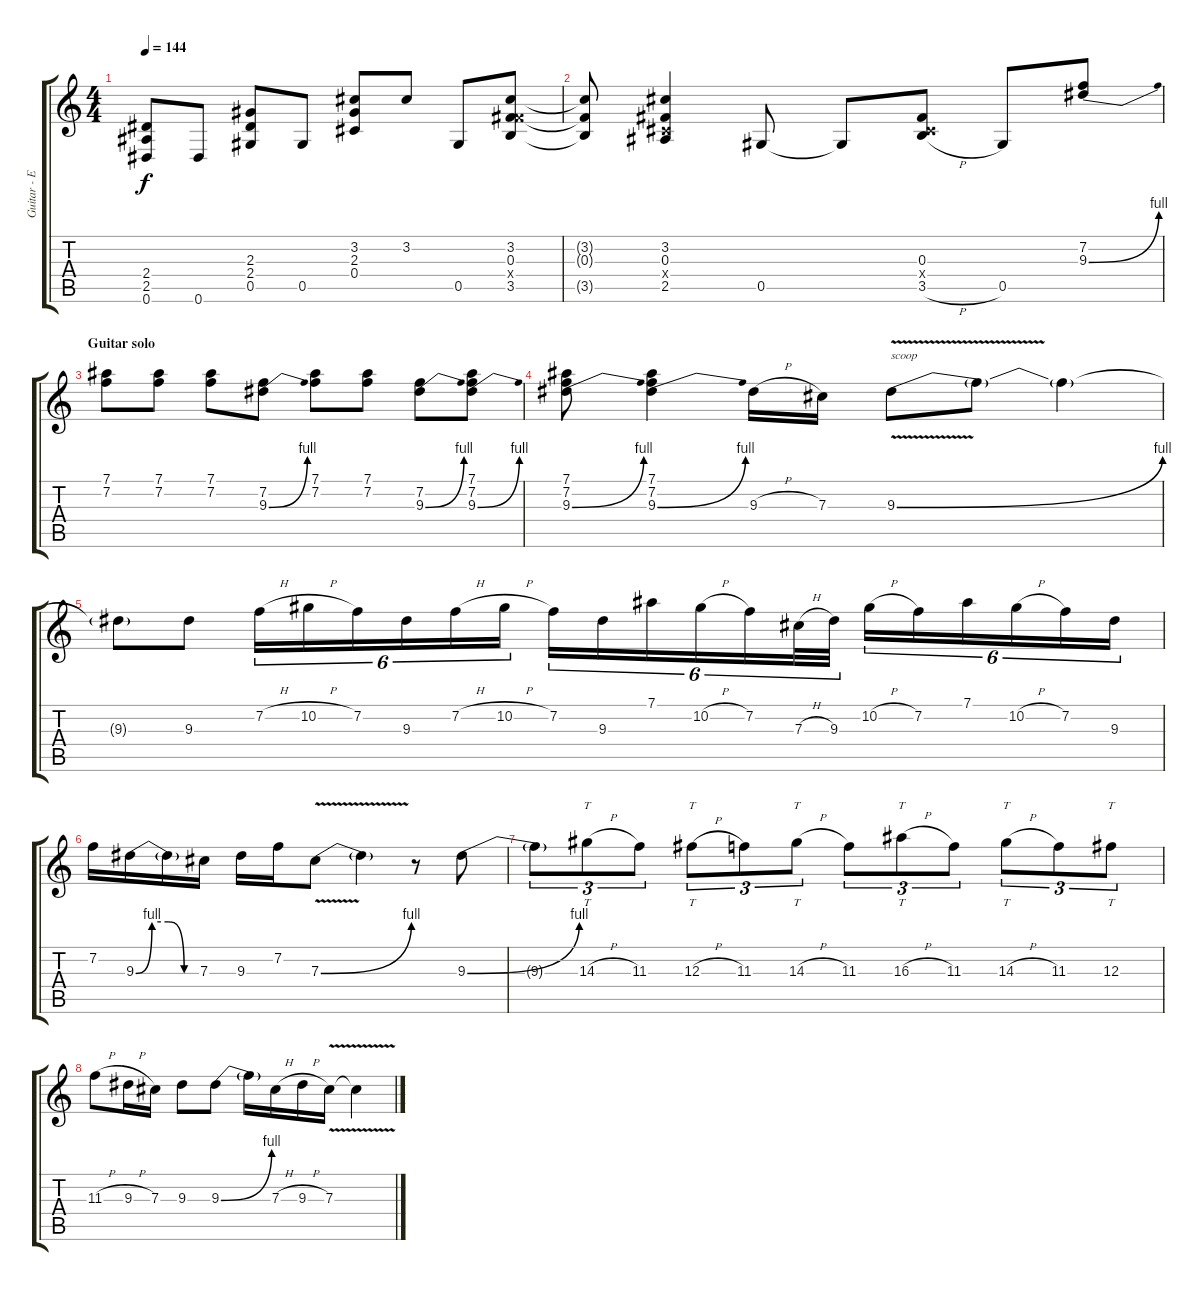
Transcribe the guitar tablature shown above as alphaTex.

\track ("Guitar - E. Van Halen" "Guitar - E") {instrument distortionguitar}
\staff {score tabs}
\tuning (Eb4 Bb3 Gb3 Db3 Ab2 Eb2) {hide}
\ts (4 4)
\tempo 144
\clef g2
\ks c
(2.4 2.5 0.6).8{dy f} 0.6.8 (2.3 2.4 0.5).8 0.5.8 (3.2 2.3 0.4).8 3.2.8 0.5.8 (3.2 0.3 5.4{x} 3.5).8 |
(3.2{t} 0.3{t} 3.5{t}).8 (3.2 0.3 0.4{x} 2.5).4 0.5.8 0.5{t}.8 (0.3 0.4{x} 3.5{h}).8 0.5.8 (7.2 9.3{be (bend 0 0 60 4)}).8 |
\section ("" "Guitar solo")
(7.1 7.2).8 (7.1 7.2).8 (7.1 7.2).8 (7.2 9.3{be (bend 0 0 60 4)}).8 (7.1 7.2).8 (7.1 7.2).8 (7.2 9.3{be (bend 0 0 60 4)}).8 (7.1 7.2 9.3{be (bend 0 0 60 4)}).8 |
(7.1 7.2 9.3{be (bend 0 0 60 4)}).8 (7.1 7.2 9.3{be (bend 0 0 60 4)}).4 9.3{h}.16 7.3.16 9.3{be (bend 0 0 60 4) v}.8{txt "scoop"} 9.3{t}.8 9.3{t}.4 |
9.3{t}.8 9.3.8 7.2{h}.16{tu (6 4)} 10.2{h}.16{tu (6 4)} 7.2.16{tu (6 4)} 9.3.16{tu (6 4)} 7.2{h}.16{tu (6 4)} 10.2{h}.16{tu (6 4)} 7.2.16{tu (6 4)} 9.3.16{tu (6 4)} 7.1.16{tu (6 4)} 10.2{h}.16{tu (6 4)} 7.2.16{tu (6 4)} 7.3{h}.32{tu (6 4)} 9.3.32{tu (6 4)} 10.2{h}.16{tu (6 4)} 7.2.16{tu (6 4)} 7.1.16{tu (6 4)} 10.2{h}.16{tu (6 4)} 7.2.16{tu (6 4)} 9.3.16{tu (6 4)} |
7.2.16 9.3{be (custom 0 0 15 4 30 4 45 0 60 0)}.16 9.3{t}.16 7.3.16 9.3.16 7.2.16 7.3{be (bend 0 0 60 4) v}.8 7.3{t}.4 r.8 9.3{be (bend 0 0 60 4)}.8 |
9.3{t}.8{tu (3 2)} 14.3{h}.8{tt tu (3 2)} 11.3.8{tu (3 2)} 12.3{h}.8{tt tu (3 2)} 11.3.8{tu (3 2)} 14.3{h}.8{tt tu (3 2)} 11.3.8{tu (3 2)} 16.3{h}.8{tt tu (3 2)} 11.3.8{tu (3 2)} 14.3{h}.8{tt tu (3 2)} 11.3.8{tu (3 2)} 12.3.8{tt tu (3 2)} |
11.3{h}.8 9.3{h}.16 7.3.16 9.3.8 9.3{be (bend 0 0 60 4)}.8 9.3{t}.16 7.3{h}.16 9.3{h}.16 7.3{v}.16 7.3{t}.4
